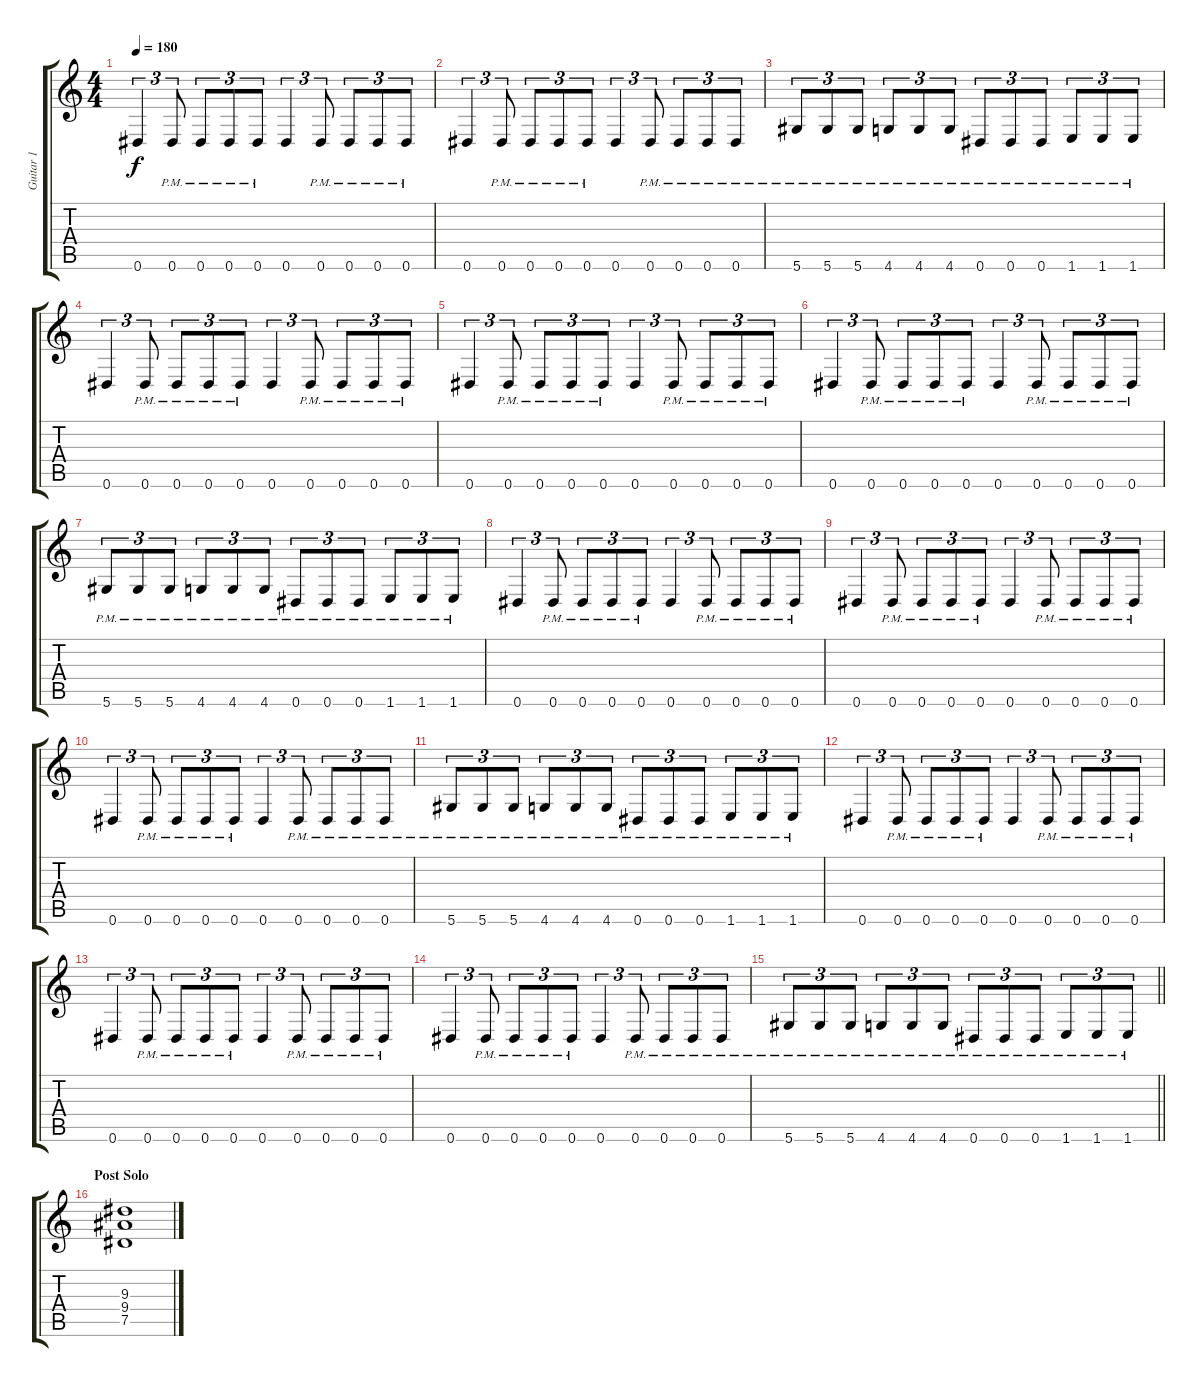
\track ("Guitar 1" "Guitar 1") {instrument distortionguitar}
\staff {score tabs}
\tuning (Eb4 Bb3 Gb3 Db3 Ab2 Eb2) {hide}
\ts (4 4)
\tempo 180
\clef g2
\ks c
0.6.4{tu (3 2) dy f} 0.6{pm}.8{tu (3 2)} 0.6{pm}.8{tu (3 2)} 0.6{pm}.8{tu (3 2)} 0.6{pm}.8{tu (3 2)} 0.6.4{tu (3 2)} 0.6{pm}.8{tu (3 2)} 0.6{pm}.8{tu (3 2)} 0.6{pm}.8{tu (3 2)} 0.6{pm}.8{tu (3 2)} |
0.6.4{tu (3 2)} 0.6{pm}.8{tu (3 2)} 0.6{pm}.8{tu (3 2)} 0.6{pm}.8{tu (3 2)} 0.6{pm}.8{tu (3 2)} 0.6.4{tu (3 2)} 0.6{pm}.8{tu (3 2)} 0.6{pm}.8{tu (3 2)} 0.6{pm}.8{tu (3 2)} 0.6{pm}.8{tu (3 2)} |
5.6{pm}.8{tu (3 2)} 5.6{pm}.8{tu (3 2)} 5.6{pm}.8{tu (3 2)} 4.6{pm}.8{tu (3 2)} 4.6{pm}.8{tu (3 2)} 4.6{pm}.8{tu (3 2)} 0.6{pm}.8{tu (3 2)} 0.6{pm}.8{tu (3 2)} 0.6{pm}.8{tu (3 2)} 1.6{pm}.8{tu (3 2)} 1.6{pm}.8{tu (3 2)} 1.6{pm}.8{tu (3 2)} |
0.6.4{tu (3 2)} 0.6{pm}.8{tu (3 2)} 0.6{pm}.8{tu (3 2)} 0.6{pm}.8{tu (3 2)} 0.6{pm}.8{tu (3 2)} 0.6.4{tu (3 2)} 0.6{pm}.8{tu (3 2)} 0.6{pm}.8{tu (3 2)} 0.6{pm}.8{tu (3 2)} 0.6{pm}.8{tu (3 2)} |
0.6.4{tu (3 2)} 0.6{pm}.8{tu (3 2)} 0.6{pm}.8{tu (3 2)} 0.6{pm}.8{tu (3 2)} 0.6{pm}.8{tu (3 2)} 0.6.4{tu (3 2)} 0.6{pm}.8{tu (3 2)} 0.6{pm}.8{tu (3 2)} 0.6{pm}.8{tu (3 2)} 0.6{pm}.8{tu (3 2)} |
0.6.4{tu (3 2)} 0.6{pm}.8{tu (3 2)} 0.6{pm}.8{tu (3 2)} 0.6{pm}.8{tu (3 2)} 0.6{pm}.8{tu (3 2)} 0.6.4{tu (3 2)} 0.6{pm}.8{tu (3 2)} 0.6{pm}.8{tu (3 2)} 0.6{pm}.8{tu (3 2)} 0.6{pm}.8{tu (3 2)} |
5.6{pm}.8{tu (3 2)} 5.6{pm}.8{tu (3 2)} 5.6{pm}.8{tu (3 2)} 4.6{pm}.8{tu (3 2)} 4.6{pm}.8{tu (3 2)} 4.6{pm}.8{tu (3 2)} 0.6{pm}.8{tu (3 2)} 0.6{pm}.8{tu (3 2)} 0.6{pm}.8{tu (3 2)} 1.6{pm}.8{tu (3 2)} 1.6{pm}.8{tu (3 2)} 1.6{pm}.8{tu (3 2)} |
0.6.4{tu (3 2)} 0.6{pm}.8{tu (3 2)} 0.6{pm}.8{tu (3 2)} 0.6{pm}.8{tu (3 2)} 0.6{pm}.8{tu (3 2)} 0.6.4{tu (3 2)} 0.6{pm}.8{tu (3 2)} 0.6{pm}.8{tu (3 2)} 0.6{pm}.8{tu (3 2)} 0.6{pm}.8{tu (3 2)} |
0.6.4{tu (3 2)} 0.6{pm}.8{tu (3 2)} 0.6{pm}.8{tu (3 2)} 0.6{pm}.8{tu (3 2)} 0.6{pm}.8{tu (3 2)} 0.6.4{tu (3 2)} 0.6{pm}.8{tu (3 2)} 0.6{pm}.8{tu (3 2)} 0.6{pm}.8{tu (3 2)} 0.6{pm}.8{tu (3 2)} |
0.6.4{tu (3 2)} 0.6{pm}.8{tu (3 2)} 0.6{pm}.8{tu (3 2)} 0.6{pm}.8{tu (3 2)} 0.6{pm}.8{tu (3 2)} 0.6.4{tu (3 2)} 0.6{pm}.8{tu (3 2)} 0.6{pm}.8{tu (3 2)} 0.6{pm}.8{tu (3 2)} 0.6{pm}.8{tu (3 2)} |
5.6{pm}.8{tu (3 2)} 5.6{pm}.8{tu (3 2)} 5.6{pm}.8{tu (3 2)} 4.6{pm}.8{tu (3 2)} 4.6{pm}.8{tu (3 2)} 4.6{pm}.8{tu (3 2)} 0.6{pm}.8{tu (3 2)} 0.6{pm}.8{tu (3 2)} 0.6{pm}.8{tu (3 2)} 1.6{pm}.8{tu (3 2)} 1.6{pm}.8{tu (3 2)} 1.6{pm}.8{tu (3 2)} |
0.6.4{tu (3 2)} 0.6{pm}.8{tu (3 2)} 0.6{pm}.8{tu (3 2)} 0.6{pm}.8{tu (3 2)} 0.6{pm}.8{tu (3 2)} 0.6.4{tu (3 2)} 0.6{pm}.8{tu (3 2)} 0.6{pm}.8{tu (3 2)} 0.6{pm}.8{tu (3 2)} 0.6{pm}.8{tu (3 2)} |
0.6.4{tu (3 2)} 0.6{pm}.8{tu (3 2)} 0.6{pm}.8{tu (3 2)} 0.6{pm}.8{tu (3 2)} 0.6{pm}.8{tu (3 2)} 0.6.4{tu (3 2)} 0.6{pm}.8{tu (3 2)} 0.6{pm}.8{tu (3 2)} 0.6{pm}.8{tu (3 2)} 0.6{pm}.8{tu (3 2)} |
0.6.4{tu (3 2)} 0.6{pm}.8{tu (3 2)} 0.6{pm}.8{tu (3 2)} 0.6{pm}.8{tu (3 2)} 0.6{pm}.8{tu (3 2)} 0.6.4{tu (3 2)} 0.6{pm}.8{tu (3 2)} 0.6{pm}.8{tu (3 2)} 0.6{pm}.8{tu (3 2)} 0.6{pm}.8{tu (3 2)} |
\barLineRight lightlight
5.6{pm}.8{tu (3 2)} 5.6{pm}.8{tu (3 2)} 5.6{pm}.8{tu (3 2)} 4.6{pm}.8{tu (3 2)} 4.6{pm}.8{tu (3 2)} 4.6{pm}.8{tu (3 2)} 0.6{pm}.8{tu (3 2)} 0.6{pm}.8{tu (3 2)} 0.6{pm}.8{tu (3 2)} 1.6{pm}.8{tu (3 2)} 1.6{pm}.8{tu (3 2)} 1.6{pm}.8{tu (3 2)} |
\section ("" "Post Solo")
(9.3 9.4 7.5).1
